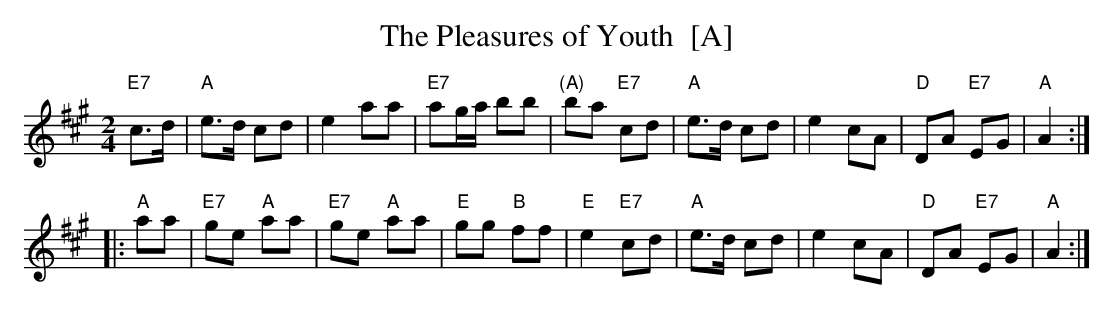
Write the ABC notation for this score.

X:1
T: The Pleasures of Youth  [A]
M: 2/4
L: 1/8
K: A
 "E7"c>d \
| "A"e>d cd | e2 aa | "E7"ag/a/ bb | "(A)"ba "E7"cd \
| "A"e>d cd | e2 cA | "D"DA "E7"EG | "A"A2 :|
|: "A"aa \
| "E7"ge "A"aa | "E7"ge "A"aa | "E"gg "B"ff | "E"e2 "E7"cd \
| "A"e>d cd | e2 cA | "D"DA "E7"EG | "A"A2 :|
